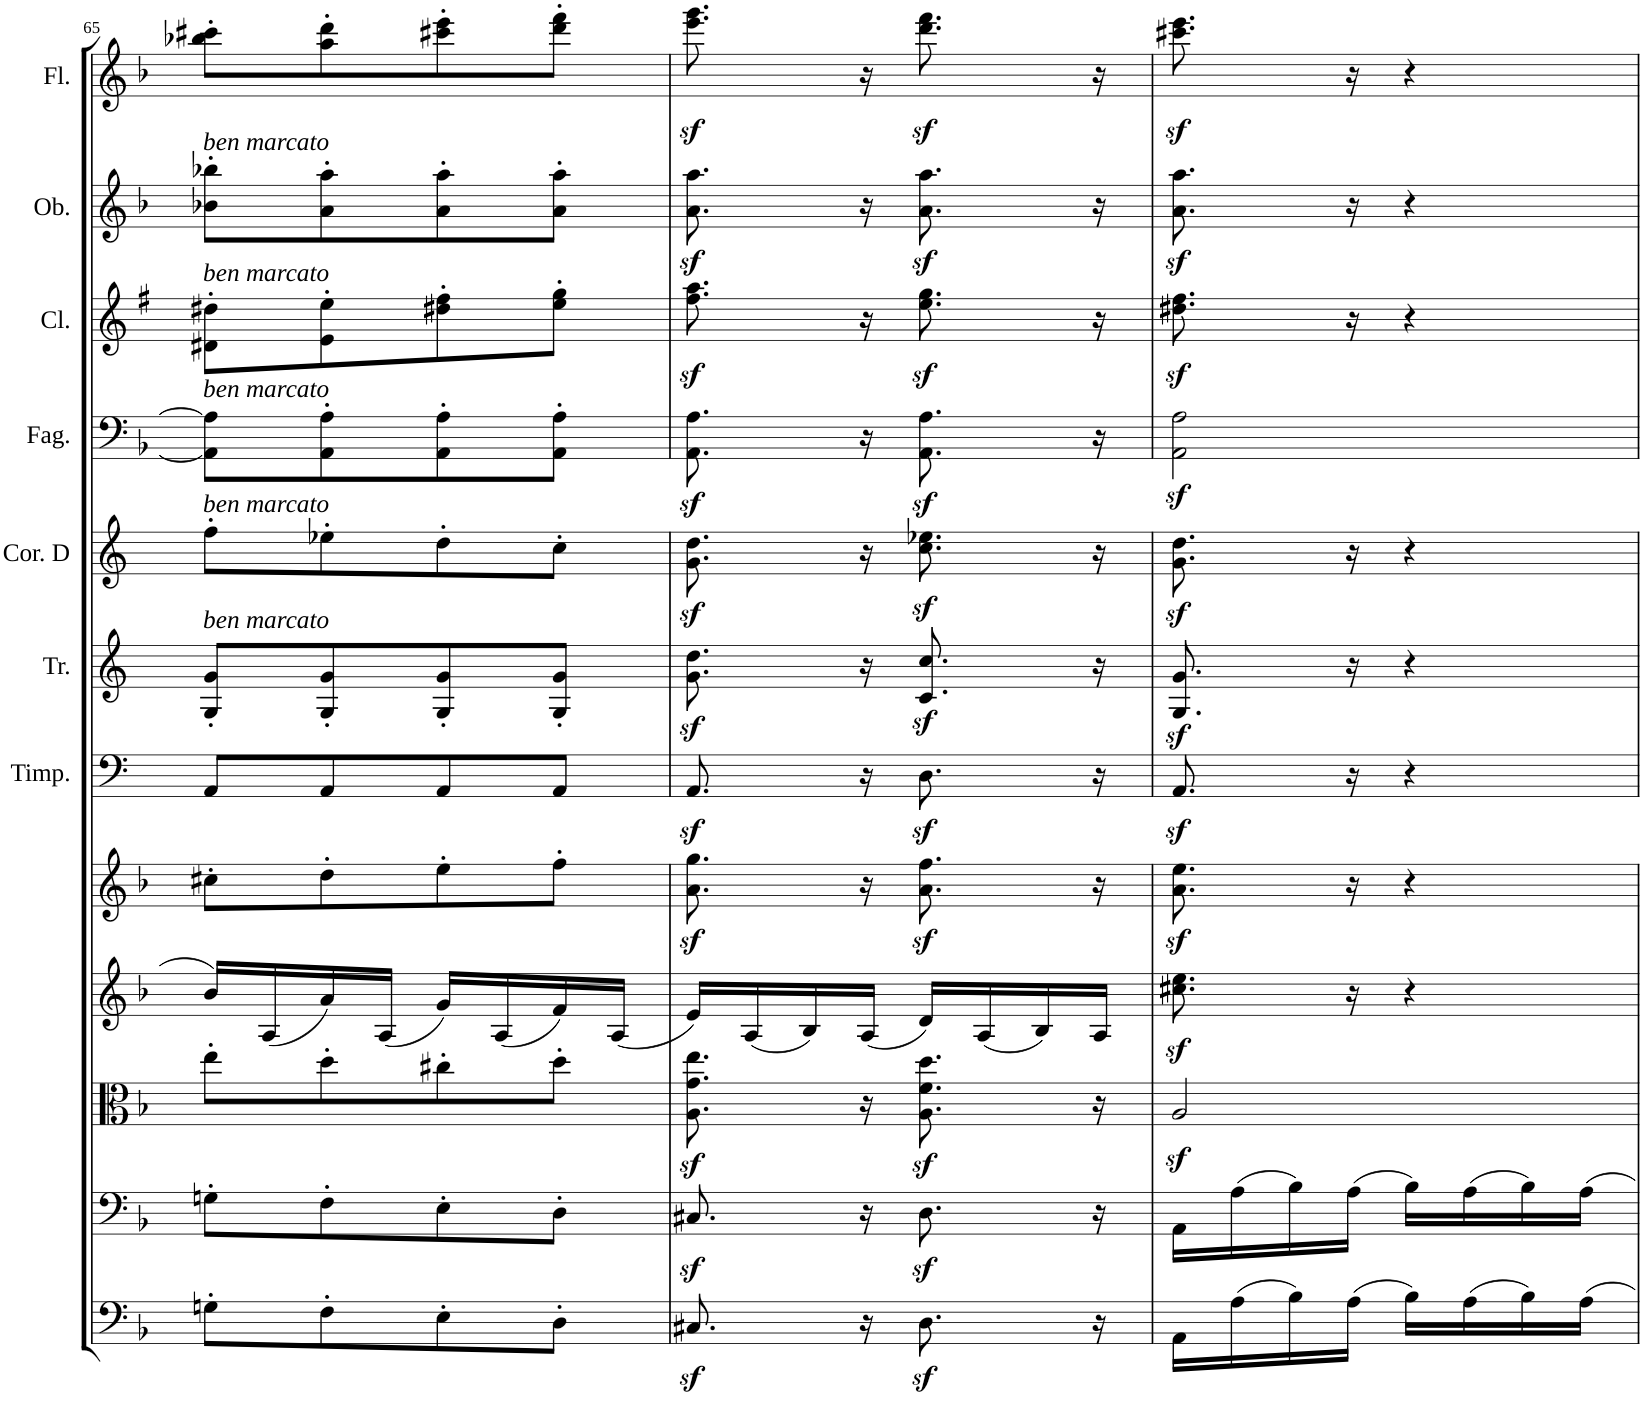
**kern	**kern	**kern	**kern	**kern	**kern	**kern	**kern	**kern	**kern	**kern	**kern
*part12	*part11	*part10	*part9	*part8	*part7	*part6	*part5	*part4	*part3	*part2	*part1
*staff12	*staff11	*staff10	*staff9	*staff8	*staff7	*staff6	*staff5	*staff4	*staff3	*staff2	*staff1
*I"Basso	*I"Violoncello	*I"Viola	*I"Violino II	*I"Violino I	*I"Timpani in D–A	*I"Trombe in D	*I"Corni in D	*I"Fagotti	*I"Clarinetti in B	*I"Oboi	*I"Flauti
*	*	*	*	*	*I'Timp.	*I'Tr.	*I'Cor. D	*I'Fag.	*I'Cl.	*I'Ob.	*I'Fl.
!!LO:PB:g=z
*clefF4	*clefF4	*clefC3	*clefG2	*clefG2	*clefF4	*clefG2	*clefG2	*clefF4	*clefG2	*clefG2	*clefG2
*Trd7c12	*	*	*	*	*	*Trd-1c-2	*Trd6c10	*	*Trd1c2	*	*
*k[b-]	*k[b-]	*k[b-]	*k[b-]	*k[b-]	*k[]	*k[]	*k[]	*k[b-]	*k[f#]	*k[b-]	*k[b-]
*M2/4	*M2/4	*M2/4	*M2/4	*M2/4	*M2/4	*M2/4	*M2/4	*M2/4	*M2/4	*M2/4	*M2/4
=65	=65	=65	=65	=65	=65	=65	=65	=65	=65	=65	=65
!	!	!	!	!	!	!	!	!	!	!	!LO:TX:b:i:t=ben marcato
!	!	!	!	!	!	!	!	!	!	!LO:TX:b:i:t=ben marcato	!
!	!	!	!	!	!	!	!	!	!LO:TX:b:i:t=ben marcato	!	!
!	!	!	!	!	!	!	!	!LO:TX:b:i:t=ben marcato	!	!	!
!	!	!	!	!	!	!	!LO:TX:b:i:t=ben marcato	!	!	!	!
8Gn'\L	8Gn'\L	8ee'\L	16b-/LL	8cc#X'\L	8AA/L	8G/' 8g/'L	8ff'\L	8AA\]' 8A\]'L	8d#X\' 8dd#X\'L	8b-X\' 8bb-X\'L	8bb-X\' 8ccc#X\'L
.	.	.	(16A/	.	.	.	.	.	.	.	.
8F'\	8F'\	8dd'\	16a/)	8dd'\	8AA/	8G/' 8g/'	8ee-X'\	8AA\' 8A\'	8e\' 8ee\'	8a\' 8aa\'	8aa\' 8ddd\'
.	.	.	(16A/JJ	.	.	.	.	.	.	.	.
8E'\	8E'\	8cc#X'\	16g/LL)	8ee'\	8AA/	8G/' 8g/'	8dd'\	8AA\' 8A\'	8dd#X\' 8ff#\'	8a\' 8aa\'	8ccc#X\' 8eee\'
.	.	.	(16A/	.	.	.	.	.	.	.	.
8D'\J	8D'\J	8dd'\J	16f/)	8ff'\J	8AA/J	8G/' 8g/'J	8cc'\J	8AA\' 8A\'J	8ee\' 8gg\'J	8a\' 8aa\'J	8ddd\' 8fff\'J
.	.	.	(16A/JJ	.	.	.	.	.	.	.	.
=66	=66	=66	=66	=66	=66	=66	=66	=66	=66	=66	=66
8.C#Xz<^/	8.C#Xz<^/	8.A\z<^ 8.g\z<^ 8.ee\z<^	16e/LL)	8.a\z<^ 8.gg\z<^	8.AAz<^/	8.g\z<^ 8.dd\z<^	8.g\z<^ 8.dd\z<^	8.AA\z<^ 8.A\z<^	8.ff#\z<^ 8.aa\z<^	8.a\z<^ 8.aa\z<^	8.eee\z<^ 8.ggg\z<^
.	.	.	(16A/	.	.	.	.	.	.	.	.
.	.	.	16B-/)	.	.	.	.	.	.	.	.
16r	16r	16r	(16A/JJ	16r	16r	16r	16r	16r	16r	16r	16r
8.Dz<^\	8.Dz<^\	8.A\z<^ 8.f\z<^ 8.dd\z<^	16d/LL)	8.a\z<^ 8.ff\z<^	8.Dz<^\	8.c/z<^ 8.cc/z<^	8.cc\z<^ 8.ee-X\z<^	8.AA\z<^ 8.A\z<^	8.ee\z<^ 8.gg\z<^	8.a\z<^ 8.aa\z<^	8.ddd\z<^ 8.fff\z<^
.	.	.	(16A/	.	.	.	.	.	.	.	.
.	.	.	16B-/)	.	.	.	.	.	.	.	.
16r	16r	16r	16A/JJ	16r	16r	16r	16r	16r	16r	16r	16r
=67	=67	=67	=67	=67	=67	=67	=67	=67	=67	=67	=67
16AA\LL	16AA\LL	2Az<^/	8.cc#X\z<^ 8.ee\z<^	8.a\z<^ 8.ee\z<^	8.AAz<^/	8.G/z<^ 8.g/z<^	8.g\z<^ 8.dd\z<^	2AA\z<^ 2A\z<^	8.dd#X\z<^ 8.ff#\z<^	8.a\z<^ 8.aa\z<^	8.ccc#X\z<^ 8.eee\z<^
(16A\	(16A\	.	.	.	.	.	.	.	.	.	.
16B-\)	16B-\)	.	.	.	.	.	.	.	.	.	.
(16A\JJ	(16A\JJ	.	16r	16r	16r	16r	16r	.	16r	16r	16r
16B-\LL)	16B-\LL)	.	4r	4r	4r	4r	4r	.	4r	4r	4r
(16A\	(16A\	.	.	.	.	.	.	.	.	.	.
16B-\)	16B-\)	.	.	.	.	.	.	.	.	.	.
16A\JJ	16A\JJ	.	.	.	.	.	.	.	.	.	.
=	=	=	=	=	=	=	=	=	=	=	=
*-	*-	*-	*-	*-	*-	*-	*-	*-	*-	*-	*-
